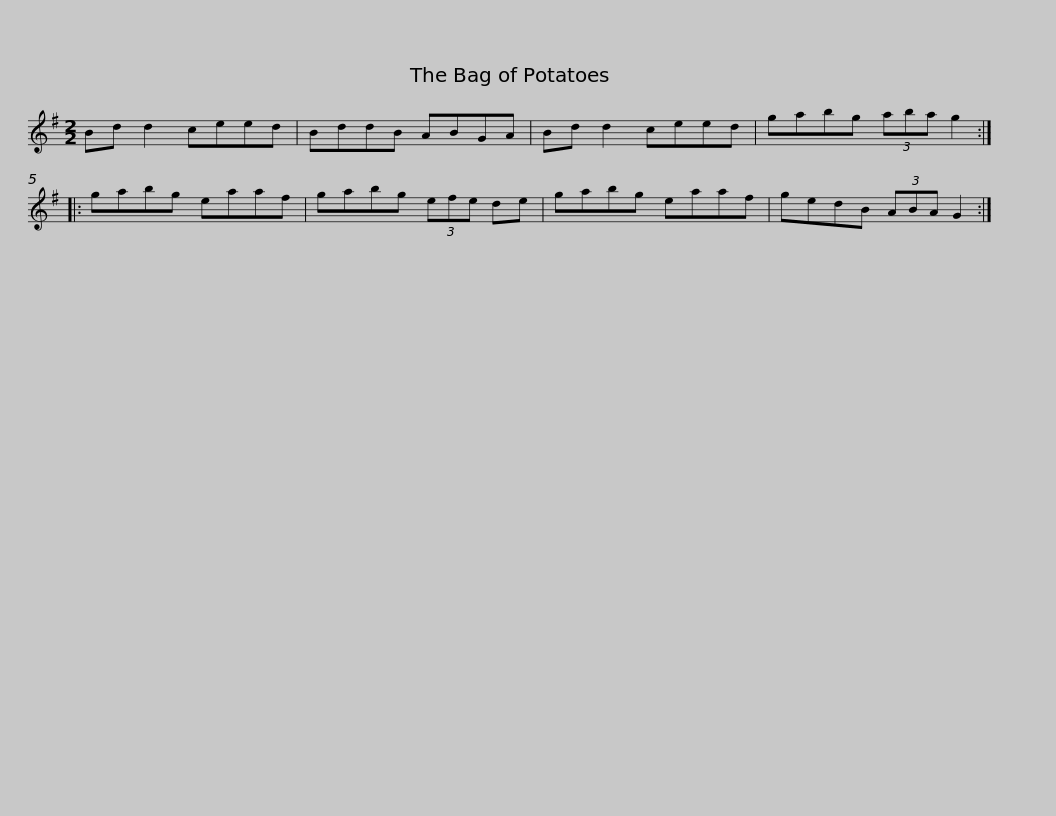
X:1
L:1/8
M:2/2
I:linebreak $
K:G
V:1 treble
V:1
 Bd d2 ceed | BddB ABGA | Bd d2 ceed | gabg (3aba g2 :: gabg eaaf |$ %5
 gabg (3efe de | gabg eaaf | gedB (3ABA G2 :| %8
